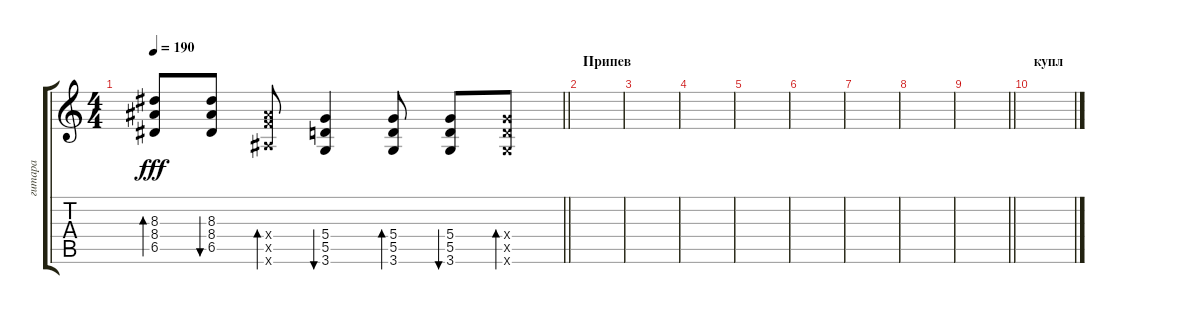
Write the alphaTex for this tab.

\track ("гитара" "гитара") {instrument acousticguitarsteel}
\staff {score tabs}
\tuning (E4 B3 G3 D3 A2 E2) {hide}
\ts (4 4)
\tempo 190
\clef g2
\barLineRight lightlight
\ks c
(8.3 8.4 6.5).8{bd 30 dy fff} (8.3 8.4 6.5).8{bu 30} (8.4{x} 8.5{x} 6.6{x}).8{bd 30} (5.4 5.5 3.6).4{bu 30} (5.4 5.5 3.6).8{bd 30} (5.4 5.5 3.6).8{bu 30} (5.4{x} 5.5{x} 3.6{x}).8{bd 30} |
\section ("" "Припев")
|
|
|
|
|
|
|
\barLineRight lightlight
|
\section ("" "купл")
